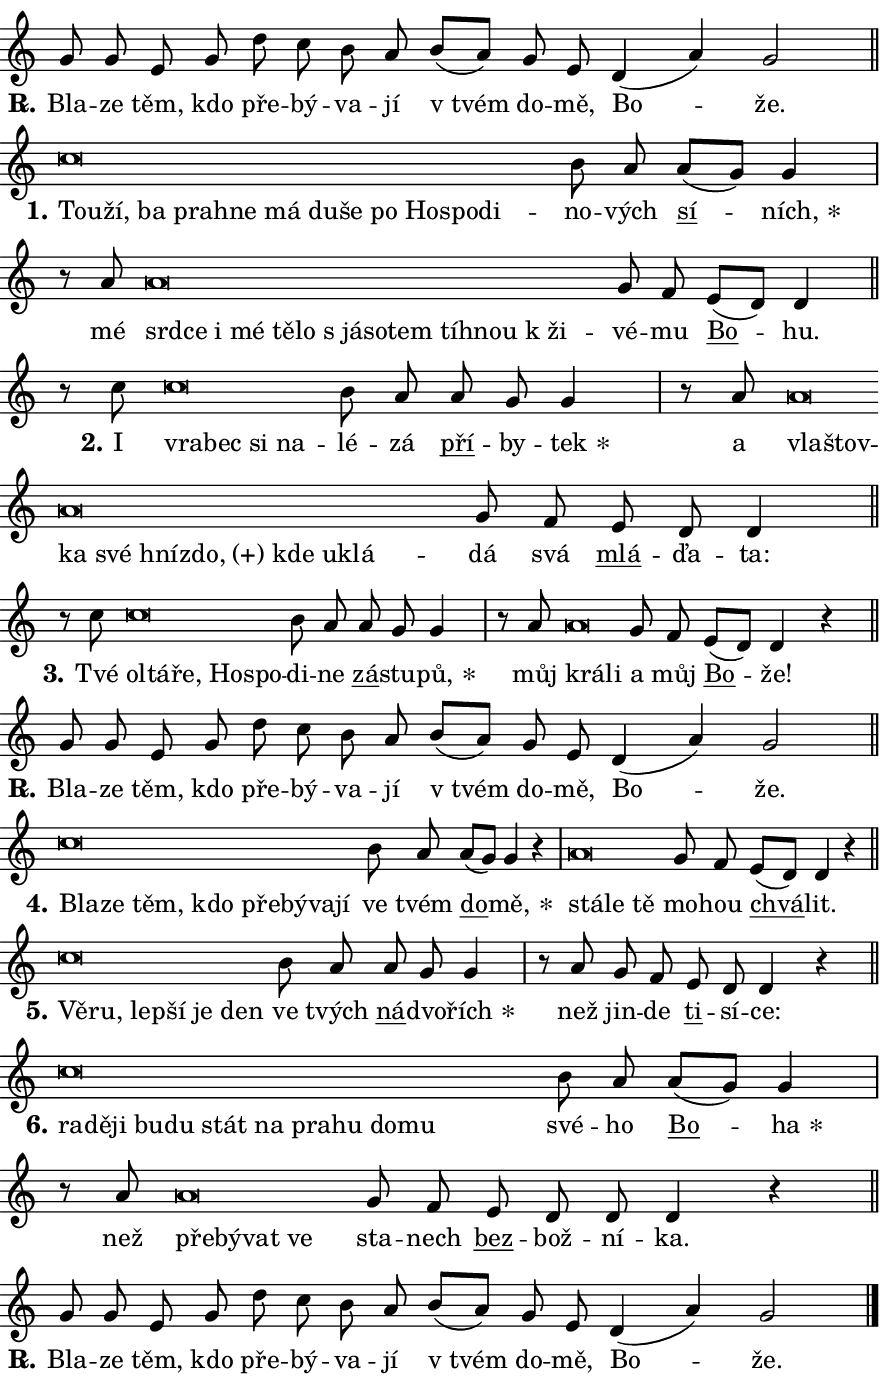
\version "2.24.0"
\header { tagline = "" }
\paper {
  indent = 0\cm
  top-margin = 0\cm
  right-margin = 0.13\cm % to fit lyric hyphens
  bottom-margin = 0\cm
  left-margin = 0\cm
  paper-width = 15\cm
  page-breaking = #ly:one-page-breaking
  system-system-spacing.basic-distance = #11
  score-system-spacing.basic-distance = #11
  ragged-last = ##f
}


%% Author: Thomas Morley
%% https://lists.gnu.org/archive/html/lilypond-user/2020-05/msg00002.html
#(define (line-position grob)
"Returns position of @var[grob} in current system:
   @code{'start}, if at first time-step
   @code{'end}, if at last time-step
   @code{'middle} otherwise
"
  (let* ((col (ly:item-get-column grob))
         (ln (ly:grob-object col 'left-neighbor))
         (rn (ly:grob-object col 'right-neighbor))
         (col-to-check-left (if (ly:grob? ln) ln col))
         (col-to-check-right (if (ly:grob? rn) rn col))
         (break-dir-left
           (and
             (ly:grob-property col-to-check-left 'non-musical #f)
             (ly:item-break-dir col-to-check-left)))
         (break-dir-right
           (and
             (ly:grob-property col-to-check-right 'non-musical #f)
             (ly:item-break-dir col-to-check-right))))
        (cond ((eqv? 1 break-dir-left) 'start)
              ((eqv? -1 break-dir-right) 'end)
              (else 'middle))))

#(define (tranparent-at-line-position vctor)
  (lambda (grob)
  "Relying on @code{line-position} select the relevant enry from @var{vctor}.
Used to determine transparency,"
    (case (line-position grob)
      ((end) (not (vector-ref vctor 0)))
      ((middle) (not (vector-ref vctor 1)))
      ((start) (not (vector-ref vctor 2))))))

noteHeadBreakVisibility =
#(define-music-function (break-visibility)(vector?)
"Makes @code{NoteHead}s transparent relying on @var{break-visibility}"
#{
  \override NoteHead.transparent =
    #(tranparent-at-line-position break-visibility)
#})

#(define delete-ledgers-for-transparent-note-heads
  (lambda (grob)
    "Reads whether a @code{NoteHead} is transparent.
If so this @code{NoteHead} is removed from @code{'note-heads} from
@var{grob}, which is supposed to be @code{LedgerLineSpanner}.
As a result ledgers are not printed for this @code{NoteHead}"
    (let* ((nhds-array (ly:grob-object grob 'note-heads))
           (nhds-list
             (if (ly:grob-array? nhds-array)
                 (ly:grob-array->list nhds-array)
                 '()))
           ;; Relies on the transparent-property being done before
           ;; Staff.LedgerLineSpanner.after-line-breaking is executed.
           ;; This is fragile ...
           (to-keep
             (remove
               (lambda (nhd)
                 (ly:grob-property nhd 'transparent #f))
               nhds-list)))
      ;; TODO find a better method to iterate over grob-arrays, similiar
      ;; to filter/remove etc for lists
      ;; For now rebuilt from scratch
      (set! (ly:grob-object grob 'note-heads)  '())
      (for-each
        (lambda (nhd)
          (ly:pointer-group-interface::add-grob grob 'note-heads nhd))
        to-keep))))

squashNotes = {
  \override NoteHead.X-extent = #'(-0.2 . 0.2)
  \override NoteHead.Y-extent = #'(-0.75 . 0)
  \override NoteHead.stencil =
    #(lambda (grob)
       (let ((pos (ly:grob-property grob 'staff-position)))
         (begin
           (if (< pos -7) (display "ERROR: Lower brevis then expected\n") (display ""))
           (if (<= pos -6) ly:text-interface::print ly:note-head::print))))
}
unSquashNotes = {
  \revert NoteHead.X-extent
  \revert NoteHead.Y-extent
  \revert NoteHead.stencil
}

hideNotes = \noteHeadBreakVisibility #begin-of-line-visible
unHideNotes = \noteHeadBreakVisibility #all-visible

% work-around for resetting accidentals
% https://lilypond.org/doc/v2.23/Documentation/notation/displaying-rhythms#unmetered-music
cadenzaMeasure = {
  \cadenzaOff
  \partial 1024 s1024
  \cadenzaOn
}

#(define-markup-command (accent layout props text) (markup?)
  "Underline accented syllable"
  (interpret-markup layout props
    #{\markup \override #'(offset . 4.3) \underline { #text }#}))

responsum = \markup \concat {
  "R" \hspace #-1.05 \path #0.1 #'((moveto 0 0.07) (lineto 0.9 0.8)) \hspace #0.05 "."
}

spaceSize = #0.6828661417322834 % exact space size for TeX Gyre Schola

\layout {
  \context {
    \Staff
    \remove "Time_signature_engraver"
    \override LedgerLineSpanner.after-line-breaking = #delete-ledgers-for-transparent-note-heads
  }
  \context {
    \Lyrics {
      \override LyricSpace.minimum-distance = \spaceSize
      \override LyricText.font-name = #"TeX Gyre Schola"
      \override LyricText.font-size = 1
      \override StanzaNumber.font-name = #"TeX Gyre Schola Bold"
      \override StanzaNumber.font-size = 1
    }
  }
  \context {
    \Score 
    \override NoteHead.text =
      #(lambda (grob) 
        (let ((pos (ly:grob-property grob 'staff-position)))
          #{\markup {
            \combine
              \halign #-0.55 \raise #(if (= pos -6) 0 0.5) \override #'(thickness . 2) \draw-line #'(3.2 . 0)
              \musicglyph "noteheads.sM1"
          }#}))
  }
}

% magnetic-lyrics.ily
%
%   written by
%     Jean Abou Samra <jean@abou-samra.fr>
%     Werner Lemberg <wl@gnu.org>
%
%   adapted by
%     Jiri Hon <jiri.hon@gmail.com>
%
% Version 2022-Apr-15

% https://www.mail-archive.com/lilypond-user@gnu.org/msg149350.html

#(define (Left_hyphen_pointer_engraver context)
   "Collect syllable-hyphen-syllable occurrences in lyrics and store
them in properties.  This engraver only looks to the left.  For
example, if the lyrics input is @code{foo -- bar}, it does the
following.

@itemize @bullet
@item
Set the @code{text} property of the @code{LyricHyphen} grob between
@q{foo} and @q{bar} to @code{foo}.

@item
Set the @code{left-hyphen} property of the @code{LyricText} grob with
text @q{foo} to the @code{LyricHyphen} grob between @q{foo} and
@q{bar}.
@end itemize

Use this auxiliary engraver in combination with the
@code{lyric-@/text::@/apply-@/magnetic-@/offset!} hook."
   (let ((hyphen #f)
         (text #f))
     (make-engraver
      (acknowledgers
       ((lyric-syllable-interface engraver grob source-engraver)
        (set! text grob)))
      (end-acknowledgers
       ((lyric-hyphen-interface engraver grob source-engraver)
        ;(when (not (grob::has-interface grob 'lyric-space-interface))
          (set! hyphen grob)));)
      ((stop-translation-timestep engraver)
       (when (and text hyphen)
         (ly:grob-set-object! text 'left-hyphen hyphen))
       (set! text #f)
       (set! hyphen #f)))))

#(define (lyric-text::apply-magnetic-offset! grob)
   "If the space between two syllables is less than the value in
property @code{LyricText@/.details@/.squash-threshold}, move the right
syllable to the left so that it gets concatenated with the left
syllable.

Use this function as a hook for
@code{LyricText@/.after-@/line-@/breaking} if the
@code{Left_@/hyphen_@/pointer_@/engraver} is active."
   (let ((hyphen (ly:grob-object grob 'left-hyphen #f)))
     (when hyphen
       (let ((left-text (ly:spanner-bound hyphen LEFT)))
         (when (grob::has-interface left-text 'lyric-syllable-interface)
           (let* ((common (ly:grob-common-refpoint grob left-text X))
                  (this-x-ext (ly:grob-extent grob common X))
                  (left-x-ext
                   (begin
                     ;; Trigger magnetism for left-text.
                     (ly:grob-property left-text 'after-line-breaking)
                     (ly:grob-extent left-text common X)))
                  ;; `delta` is the gap width between two syllables.
                  (delta (- (interval-start this-x-ext)
                            (interval-end left-x-ext)))
                  (details (ly:grob-property grob 'details))
                  (threshold (assoc-get 'squash-threshold details 0.2)))
             (when (< delta threshold)
               (let* (;; We have to manipulate the input text so that
                      ;; ligatures crossing syllable boundaries are not
                      ;; disabled.  For languages based on the Latin
                      ;; script this is essentially a beautification.
                      ;; However, for non-Western scripts it can be a
                      ;; necessity.
                      (lt (ly:grob-property left-text 'text))
                      (rt (ly:grob-property grob 'text))
                      (is-space (grob::has-interface hyphen 'lyric-space-interface))
                      (space (if is-space " " ""))
                      (extra-delta (if is-space spaceSize 0))
                      ;; Append new syllable.
                      (ltrt-space (if (and (string? lt) (string? rt))
                                (string-append lt space rt)
                                (make-concat-markup (list lt space rt))))
                      ;; Right-align `ltrt` to the right side.
                      (ltrt-space-markup (grob-interpret-markup
                               grob
                               (make-translate-markup
                                (cons (interval-length this-x-ext) 0)
                                (make-right-align-markup ltrt-space)))))
                 (begin
                   ;; Don't print `left-text`.
                   (ly:grob-set-property! left-text 'stencil #f)
                   ;; Set text and stencil (which holds all collected
                   ;; syllables so far) and shift it to the left.
                   (ly:grob-set-property! grob 'text ltrt-space)
                   (ly:grob-set-property! grob 'stencil ltrt-space-markup)
                   (ly:grob-translate-axis! grob (- (- delta extra-delta)) X))))))))))


#(define (lyric-hyphen::displace-bounds-first grob)
   ;; Make very sure this callback isn't triggered too early.
   (let ((left (ly:spanner-bound grob LEFT))
         (right (ly:spanner-bound grob RIGHT)))
     (ly:grob-property left 'after-line-breaking)
     (ly:grob-property right 'after-line-breaking)
     (ly:lyric-hyphen::print grob)))

squashThreshold = #0.4

\layout {
  \context {
    \Lyrics
    \consists #Left_hyphen_pointer_engraver
    \override LyricText.after-line-breaking =
      #lyric-text::apply-magnetic-offset!
    \override LyricHyphen.stencil = #lyric-hyphen::displace-bounds-first
    \override LyricText.details.squash-threshold = \squashThreshold
    \override LyricHyphen.minimum-distance = 0
    \override LyricHyphen.minimum-length = \squashThreshold
  }
}

squashText = \override LyricText.details.squash-threshold = 9999
unSquashText = \override LyricText.details.squash-threshold = \squashThreshold

leftText = \override LyricText.self-alignment-X = #LEFT
unLeftText = \revert LyricText.self-alignment-X

starOffset = #(lambda (grob) 
                (let ((x_offset (ly:self-alignment-interface::aligned-on-x-parent grob)))
                  (if (= x_offset 0) 0 (+ x_offset 1.2))))

star = #(define-music-function (syllable)(string?)
"Append star separator at the end of a syllable"
#{
  \once \override LyricText.X-offset = #starOffset
  \lyricmode { \markup {
    #syllable
    \override #'((font-name . "TeX Gyre Schola Bold")) \hspace #0.2 \lower #0.65 \larger "*"
  } }
#})

starAccent = #(define-music-function (syllable)(string?)
"Append star separator at the end of a syllable and make accent"
#{
  \once \override LyricText.X-offset = #starOffset
  \lyricmode { \markup {
    \accent #syllable
    \override #'((font-name . "TeX Gyre Schola Bold")) \hspace #0.2 \lower #0.65 \larger "*"
  } }
#})

breath = #(define-music-function (syllable)(string?)
"Append breathing indicator at the end of a syllable"
#{
  \lyricmode { \markup { #syllable "+" } }
#})

optionalBreath = #(define-music-function (syllable)(string?)
"Append optional breathing indicator at the end of a syllable"
#{
  \lyricmode { \markup { #syllable "(+)" } }
#})


\score {
    <<
        \new Voice = "melody" { \cadenzaOn \key c \major \relative { g'8 g e g \bar "" d' c b a \bar "" b[( a)] \bar "" g e \bar "" d4( a') g2 \cadenzaMeasure \bar "||" \break } }
        \new Lyrics \lyricsto "melody" { \lyricmode { \set stanza = \responsum
Bla -- ze těm, kdo pře -- bý -- va -- jí "v tvém" do -- mě, Bo -- že. } }
    >>
    \layout {}
}

\score {
    <<
        \new Voice = "melody" { \cadenzaOn \key c \major \relative { \squashNotes c''\breve*1/16 \hideNotes \breve*1/16 \bar "" \breve*1/16 \bar "" \breve*1/16 \bar "" \breve*1/16 \bar "" \breve*1/16 \bar "" \breve*1/16 \bar "" \breve*1/16 \bar "" \breve*1/16 \bar "" \breve*1/16 \bar "" \breve*1/16 \breve*1/16 \bar "" \unHideNotes \unSquashNotes b8 a \bar "" a[( g)] g4 \cadenzaMeasure \bar "|" r8 a8 \squashNotes a\breve*1/16 \hideNotes \breve*1/16 \bar "" \breve*1/16 \bar "" \breve*1/16 \bar "" \breve*1/16 \bar "" \breve*1/16 \bar "" \breve*1/16 \bar "" \breve*1/16 \bar "" \breve*1/16 \bar "" \breve*1/16 \bar "" \breve*1/16 \breve*1/16 \bar "" \unHideNotes \unSquashNotes g8 f \bar "" e[( d)] d4 \cadenzaMeasure \bar "||" \break } }
        \new Lyrics \lyricsto "melody" { \lyricmode { \set stanza = "1."
\leftText Tou -- \squashText ží, ba pra -- hne má du -- še po Ho -- spo -- di -- \unLeftText \unSquashText no -- vých \markup \accent sí -- \star ních, mé \leftText srd -- \squashText ce i mé tě -- lo "s já" -- so -- tem tíh -- nou "k ži" -- \unLeftText \unSquashText vé -- mu \markup \accent Bo -- hu. } }
    >>
    \layout {}
}

\score {
    <<
        \new Voice = "melody" { \cadenzaOn \key c \major \relative { r8 c''8 \squashNotes c\breve*1/16 \hideNotes \breve*1/16 \bar "" \breve*1/16 \breve*1/16 \bar "" \unHideNotes \unSquashNotes b8 a \bar "" a g g4 \cadenzaMeasure \bar "|" r8 a8 \squashNotes a\breve*1/16 \hideNotes \breve*1/16 \bar "" \breve*1/16 \bar "" \breve*1/16 \bar "" \breve*1/16 \bar "" \breve*1/16 \bar "" \breve*1/16 \bar "" \breve*1/16 \breve*1/16 \bar "" \unHideNotes \unSquashNotes g8 f \bar "" e d d4 \cadenzaMeasure \bar "||" \break } }
        \new Lyrics \lyricsto "melody" { \lyricmode { \set stanza = "2."
I \leftText vra -- \squashText bec si na -- \unLeftText \unSquashText lé -- zá \markup \accent pří -- by -- \star tek a \leftText vla -- \squashText štov -- ka své hníz -- \optionalBreath do, kde u -- klá -- \unLeftText \unSquashText dá svá \markup \accent mlá -- ďa -- ta: } }
    >>
    \layout {}
}

\score {
    <<
        \new Voice = "melody" { \cadenzaOn \key c \major \relative { r8 c''8 \squashNotes c\breve*1/16 \hideNotes \breve*1/16 \bar "" \breve*1/16 \bar "" \breve*1/16 \breve*1/16 \bar "" \unHideNotes \unSquashNotes b8 a \bar "" a g g4 \cadenzaMeasure \bar "|" r8 a8 \squashNotes a\breve*1/16 \hideNotes \breve*1/16 \bar "" \unHideNotes \unSquashNotes g8 f \bar "" e[( d)] d4 r \cadenzaMeasure \bar "||" \break } }
        \new Lyrics \lyricsto "melody" { \lyricmode { \set stanza = "3."
Tvé \leftText ol -- \squashText tá -- ře, Ho -- spo -- \unLeftText \unSquashText di -- ne \markup \accent zá -- stu -- \star pů, můj \leftText krá -- \squashText li \unLeftText \unSquashText a můj \markup \accent Bo -- že! } }
    >>
    \layout {}
}

\score {
    <<
        \new Voice = "melody" { \cadenzaOn \key c \major \relative { g'8 g e g \bar "" d' c b a \bar "" b[( a)] \bar "" g e \bar "" d4( a') g2 \cadenzaMeasure \bar "||" \break } }
        \new Lyrics \lyricsto "melody" { \lyricmode { \set stanza = \responsum
Bla -- ze těm, kdo pře -- bý -- va -- jí "v tvém" do -- mě, Bo -- že. } }
    >>
    \layout {}
}

\score {
    <<
        \new Voice = "melody" { \cadenzaOn \key c \major \relative { \squashNotes c''\breve*1/16 \hideNotes \breve*1/16 \bar "" \breve*1/16 \bar "" \breve*1/16 \bar "" \breve*1/16 \bar "" \breve*1/16 \bar "" \breve*1/16 \breve*1/16 \bar "" \unHideNotes \unSquashNotes b8 a \bar "" a[( g)] g4 r \cadenzaMeasure \bar "|" \squashNotes a\breve*1/16 \hideNotes \breve*1/16 \breve*1/16 \bar "" \unHideNotes \unSquashNotes g8 f \bar "" e[( d)] d4 r \cadenzaMeasure \bar "||" \break } }
        \new Lyrics \lyricsto "melody" { \lyricmode { \set stanza = "4."
\leftText Bla -- \squashText ze těm, kdo pře -- bý -- va -- jí \unLeftText \unSquashText ve tvém \markup \accent do -- \star mě, \leftText stá -- \squashText le tě \unLeftText \unSquashText mo -- hou \markup \accent chvá -- lit. } }
    >>
    \layout {}
}

\score {
    <<
        \new Voice = "melody" { \cadenzaOn \key c \major \relative { \squashNotes c''\breve*1/16 \hideNotes \breve*1/16 \bar "" \breve*1/16 \bar "" \breve*1/16 \bar "" \breve*1/16 \breve*1/16 \bar "" \unHideNotes \unSquashNotes b8 a \bar "" a g g4 \cadenzaMeasure \bar "|" r8 a8 g8 f \bar "" e d d4 r \cadenzaMeasure \bar "||" \break } }
        \new Lyrics \lyricsto "melody" { \lyricmode { \set stanza = "5."
\leftText Vě -- \squashText ru, lep -- ší je den \unLeftText \unSquashText ve tvých \markup \accent ná -- dvo -- \star řích než jin -- de \markup \accent ti -- sí -- ce: } }
    >>
    \layout {}
}

\score {
    <<
        \new Voice = "melody" { \cadenzaOn \key c \major \relative { \squashNotes c''\breve*1/16 \hideNotes \breve*1/16 \bar "" \breve*1/16 \bar "" \breve*1/16 \bar "" \breve*1/16 \bar "" \breve*1/16 \bar "" \breve*1/16 \bar "" \breve*1/16 \bar "" \breve*1/16 \bar "" \breve*1/16 \breve*1/16 \bar "" \unHideNotes \unSquashNotes b8 a \bar "" a[( g)] g4 \cadenzaMeasure \bar "|" r8 a8 \squashNotes a\breve*1/16 \hideNotes \breve*1/16 \bar "" \breve*1/16 \breve*1/16 \bar "" \unHideNotes \unSquashNotes g8 f \bar "" e d d d4 r \cadenzaMeasure \bar "||" \break } }
        \new Lyrics \lyricsto "melody" { \lyricmode { \set stanza = "6."
\leftText ra -- \squashText dě -- ji bu -- du stát na pra -- hu do -- mu \unLeftText \unSquashText své -- ho \markup \accent Bo -- \star ha než \leftText pře -- \squashText bý -- vat ve \unLeftText \unSquashText sta -- nech \markup \accent bez -- bož -- ní -- ka. } }
    >>
    \layout {}
}

\score {
    <<
        \new Voice = "melody" { \cadenzaOn \key c \major \relative { g'8 g e g \bar "" d' c b a \bar "" b[( a)] \bar "" g e \bar "" d4( a') g2 \cadenzaMeasure \bar "||" \break } \bar "|." }
        \new Lyrics \lyricsto "melody" { \lyricmode { \set stanza = \responsum
Bla -- ze těm, kdo pře -- bý -- va -- jí "v tvém" do -- mě, Bo -- že. } }
    >>
    \layout {}
}
